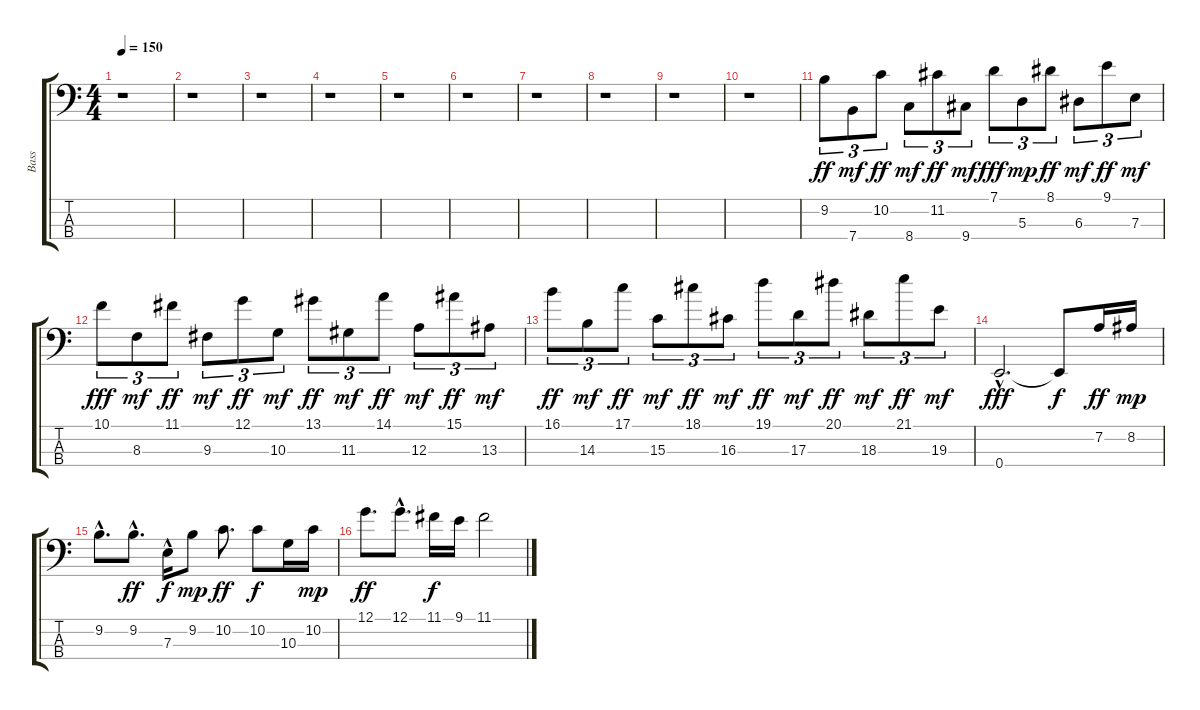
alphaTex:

\track ("Bass" "Bass") {instrument fretlessbass}
\staff {score tabs}
\tuning (G2 D2 A1 E1) {hide}
\ts (4 4)
\tempo 150
\clef f4
\ks c
r.1{dy ff} |
r.1 |
r.1 |
r.1 |
r.1 |
r.1 |
r.1 |
r.1 |
r.1 |
r.1 |
9.2.8{tu (3 2)} 7.4.8{tu (3 2) dy mf} 10.2.8{tu (3 2) dy ff} 8.4.8{tu (3 2) dy mf} 11.2.8{tu (3 2) dy ff} 9.4.8{tu (3 2) dy mf} 7.1.8{tu (3 2) dy fff} 5.3.8{tu (3 2) dy mp} 8.1.8{tu (3 2) dy ff} 6.3.8{tu (3 2) dy mf} 9.1.8{tu (3 2) dy ff} 7.3.8{tu (3 2) dy mf} |
10.1.8{tu (3 2) dy fff} 8.3.8{tu (3 2) dy mf} 11.1.8{tu (3 2) dy ff} 9.3.8{tu (3 2) dy mf} 12.1.8{tu (3 2) dy ff} 10.3.8{tu (3 2) dy mf} 13.1.8{tu (3 2) dy ff} 11.3.8{tu (3 2) dy mf} 14.1.8{tu (3 2) dy ff} 12.3.8{tu (3 2) dy mf} 15.1.8{tu (3 2) dy ff} 13.3.8{tu (3 2) dy mf} |
16.1.8{tu (3 2) dy ff} 14.3.8{tu (3 2) dy mf} 17.1.8{tu (3 2) dy ff} 15.3.8{tu (3 2) dy mf} 18.1.8{tu (3 2) dy ff} 16.3.8{tu (3 2) dy mf} 19.1.8{tu (3 2) dy ff} 17.3.8{tu (3 2) dy mf} 20.1.8{tu (3 2) dy ff} 18.3.8{tu (3 2) dy mf} 21.1.8{tu (3 2) dy ff} 19.3.8{tu (3 2) dy mf} |
0.4{hac}.2{d dy fff} 0.4{t}.8{dy f} 7.2.16{dy ff} 8.2.16{dy mp} |
9.2{hac}.8{d} 9.2{hac}.8{d dy ff} 7.3{hac}.16{dy f} 9.2.8{dy mp} 10.2.8{d dy ff} 10.2.8{dy f} 10.3.16 10.2.16{dy mp} |
12.1.8{d dy ff} 12.1{hac}.8{d} 11.1.16{dy f} 9.1.16 11.1.2
